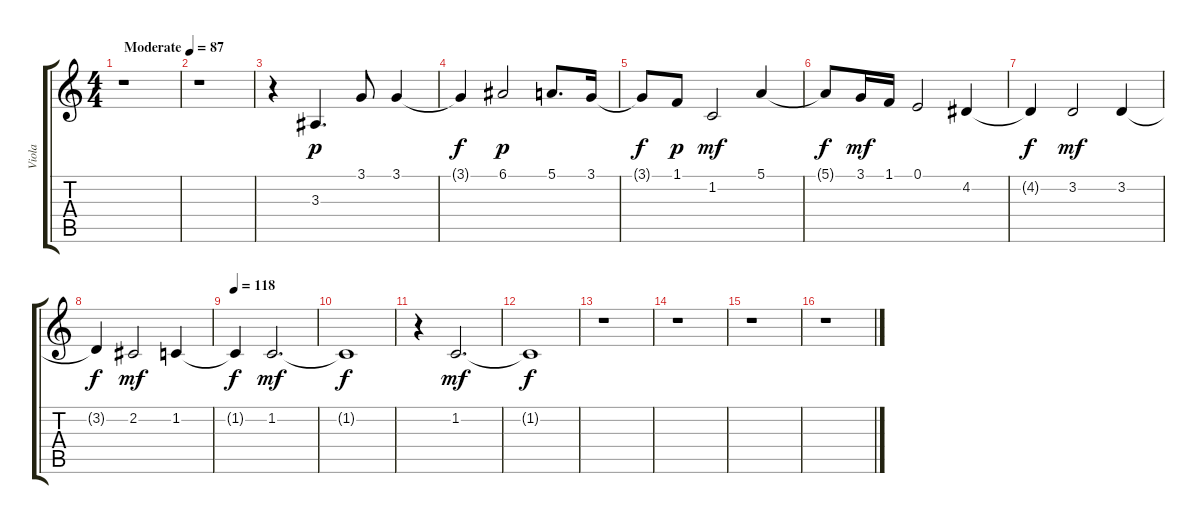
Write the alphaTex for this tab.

\track ("Viola" "Viola") {instrument viola}
\staff {score tabs}
\tuning (E4 B3 G3 D3 A2 E2) {hide}
\ts (4 4)
\tempo (87 "Moderate")
\clef g2
\ks c
r.1{dy p instrument viola} |
r.1 |
r.4 3.3.4{d balance 9} 3.1.8 3.1.4 |
3.1{t}.4{dy f} 6.1.2{dy p} 5.1.8{d} 3.1.16 |
3.1{t}.8{dy f} 1.1.8{dy p} 1.2.2{dy mf} 5.1.4 |
5.1{t}.8{dy f} 3.1.16{dy mf} 1.1.16 0.1.2 4.2.4 |
4.2{t}.4{dy f} 3.2.2{dy mf} 3.2.4 |
3.2{t}.4{dy f} 2.2.2{dy mf} 1.2.4 |
\tempo 118
1.2{t}.4{dy f} 1.2.2{d dy mf} |
1.2{t}.1{dy f} |
r.4 1.2.2{d dy mf} |
1.2{t}.1{dy f} |
r.1 |
r.1 |
r.1 |
r.1
